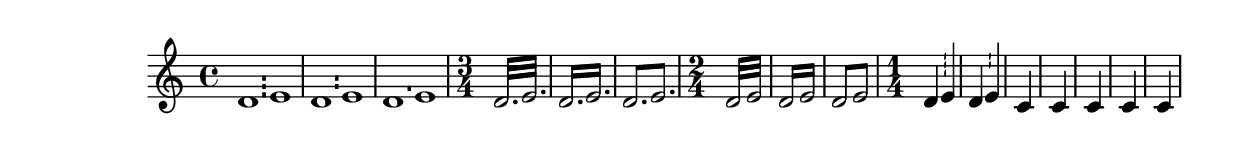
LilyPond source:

#(ly:set-option 'old-relative)
\version "1.9.8"

\header{
texidoc="
Chord tremolos look like beams, but are a kind of repeat symbol.
To avoid confusion, chord tremolo beams do not reach the stems, but 
leave a gap.  Chord tremolo beams on half notes are not ambiguous,
as half notes cannot appear in a regular beam, and should reach the 
stems.

In this example, each tremolo lasts exactly one measure.

(To ensure that the spacing engine is not confused we add some regular
notes as well.)

"
}

\score { 
  \context Voice \notes\relative c' {
	\time 4/4
	\repeat "tremolo" 16 { d32 e }
	\repeat "tremolo" 8 { d16 e }
	\repeat "tremolo" 4 { d8 e }

	\time 3/4
	\repeat "tremolo" 12 { d32 e }
	\repeat "tremolo" 6 { d16 e } 
	\repeat "tremolo" 3 { d8 e } 

	\time 2/4
	\repeat "tremolo" 8 { d32 e }
	\repeat "tremolo" 4 { d16 e }
	\repeat "tremolo" 2 { d8 e }

	\time 1/4
	\repeat "tremolo" 4 { d32 e }
	\repeat "tremolo" 2 { d16 e }

	c4 c4 c4 c4 c4 
  }

  \midi { }
  \paper {} 
}

